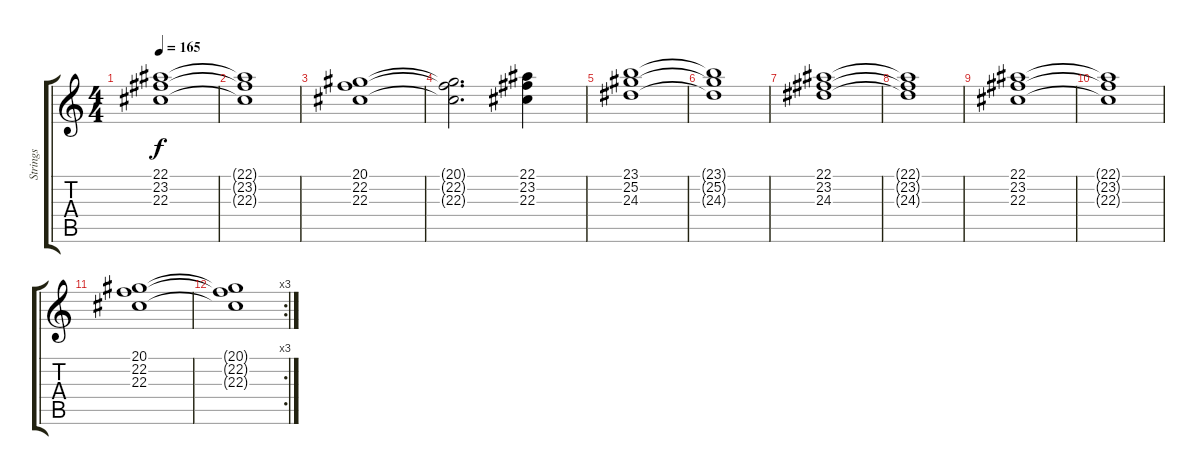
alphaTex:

\track ("Strings" "Strings") {instrument stringensemble1}
\staff {score tabs}
\tuning (C4 G3 Eb3 Bb2 F2 C2) {hide}
\ts (4 4)
\tempo 165
\clef g2
\ks c
(22.1 23.2 22.3).1{dy f} |
(22.1{t} 23.2{t} 22.3{t}).1 |
(20.1 22.2 22.3).1 |
(20.1{t} 22.2{t} 22.3{t}).2{d} (22.1 23.2 22.3).4 |
(23.1 25.2 24.3).1 |
(23.1{t} 25.2{t} 24.3{t}).1 |
(22.1 23.2 24.3).1 |
(22.1{t} 23.2{t} 24.3{t}).1 |
(22.1 23.2 22.3).1 |
(22.1{t} 23.2{t} 22.3{t}).1 |
(20.1 22.2 22.3).1 |
\rc 3
(20.1{t} 22.2{t} 22.3{t}).1
